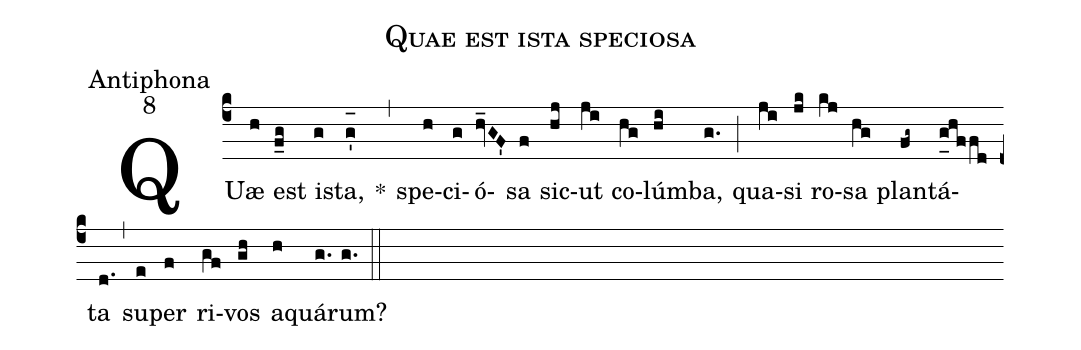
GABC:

name:Quae est ista speciosa;
office-part:Antiphona;
mode:8;
%%
(c4) QUæ(h) est(f_g) i(g)sta,(g'_[oh:h]) *(,) spe(h)ci(g)ó(hv_GF')sa(f) sic(hj)ut(ji) co(hg)lúm(hi)ba,(g.) (;) qua(ji)si(jk) ro(kj)sa(hg) plan(fg~)tá(g_[uh:l]hffd)ta(d.) (,) su(e)per(f) ri(gf)vos(gh) a(h)quá(g.)rum?(g.) (::)


%<eu>E(j) u(j) o(i) u(j) a(h) e.</eu>(g.) (::)
